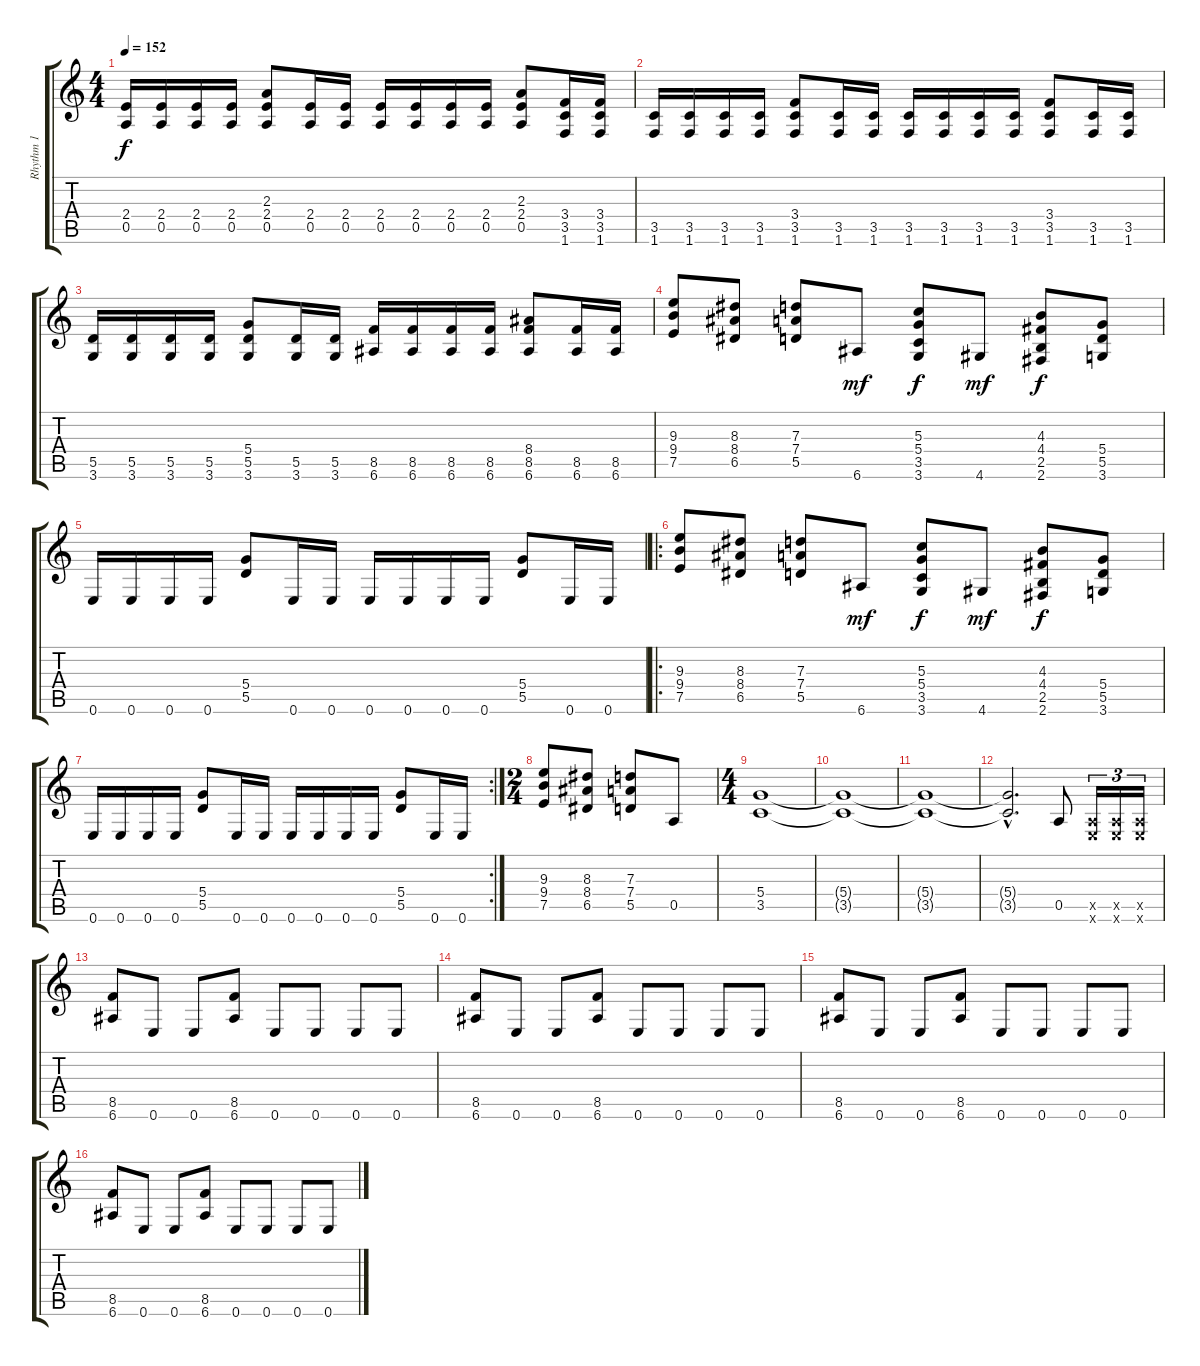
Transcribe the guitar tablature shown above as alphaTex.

\track ("Rhythm 1" "Rhythm 1") {instrument overdrivenguitar}
\staff {score tabs}
\tuning (E4 B3 G3 D3 A2 E2) {hide}
\ts (4 4)
\tempo 152
\clef g2
\ks c
(2.4 0.5).16{dy f} (2.4 0.5).16 (2.4 0.5).16 (2.4 0.5).16 (2.3 2.4 0.5).8 (2.4 0.5).16 (2.4 0.5).16 (2.4 0.5).16 (2.4 0.5).16 (2.4 0.5).16 (2.4 0.5).16 (2.3 2.4 0.5).8 (3.4 3.5 1.6).16 (3.4 3.5 1.6).16 |
(3.5 1.6).16 (3.5 1.6).16 (3.5 1.6).16 (3.5 1.6).16 (3.4 3.5 1.6).8 (3.5 1.6).16 (3.5 1.6).16 (3.5 1.6).16 (3.5 1.6).16 (3.5 1.6).16 (3.5 1.6).16 (3.4 3.5 1.6).8 (3.5 1.6).16 (3.5 1.6).16 |
(5.5 3.6).16 (5.5 3.6).16 (5.5 3.6).16 (5.5 3.6).16 (5.4 5.5 3.6).8 (5.5 3.6).16 (5.5 3.6).16 (8.5 6.6).16 (8.5 6.6).16 (8.5 6.6).16 (8.5 6.6).16 (8.4 8.5 6.6).8 (8.5 6.6).16 (8.5 6.6).16 |
(9.3 9.4 7.5).8 (8.3 8.4 6.5).8 (7.3 7.4 5.5).8 6.6.8{dy mf} (5.3 5.4 3.5 3.6).8{dy f} 4.6.8{dy mf} (4.3 4.4 2.5 2.6).8{dy f} (5.4 5.5 3.6).8 |
0.6.16 0.6.16 0.6.16 0.6.16 (5.4 5.5).8 0.6.16 0.6.16 0.6.16 0.6.16 0.6.16 0.6.16 (5.4 5.5).8 0.6.16 0.6.16 |
\ro
(9.3 9.4 7.5).8 (8.3 8.4 6.5).8 (7.3 7.4 5.5).8 6.6.8{dy mf} (5.3 5.4 3.5 3.6).8{dy f} 4.6.8{dy mf} (4.3 4.4 2.5 2.6).8{dy f} (5.4 5.5 3.6).8 |
\rc 2
0.6.16 0.6.16 0.6.16 0.6.16 (5.4 5.5).8 0.6.16 0.6.16 0.6.16 0.6.16 0.6.16 0.6.16 (5.4 5.5).8 0.6.16 0.6.16 |
\ts (2 4)
(9.3 9.4 7.5).8 (8.3 8.4 6.5).8 (7.3 7.4 5.5).8 0.5.8 |
\ts (4 4)
(5.4 3.5).1 |
(5.4{t} 3.5{t}).1 |
(5.4{t} 3.5{t}).1 |
(5.4{hac t} 3.5{hac t}).2{d} 0.5.8 (0.5{x} 0.6{x}).16{tu (3 2) instrument guitarfretnoise} (0.5{x} 0.6{x}).16{tu (3 2)} (0.5{x} 0.6{x}).16{tu (3 2)} |
(8.5 6.6).8 0.6.8 0.6.8 (8.5 6.6).8 0.6.8 0.6.8 0.6.8 0.6.8 |
(8.5 6.6).8 0.6.8 0.6.8 (8.5 6.6).8 0.6.8 0.6.8 0.6.8 0.6.8 |
(8.5 6.6).8 0.6.8 0.6.8 (8.5 6.6).8 0.6.8 0.6.8 0.6.8 0.6.8 |
(8.5 6.6).8 0.6.8 0.6.8 (8.5 6.6).8 0.6.8 0.6.8 0.6.8 0.6.8
